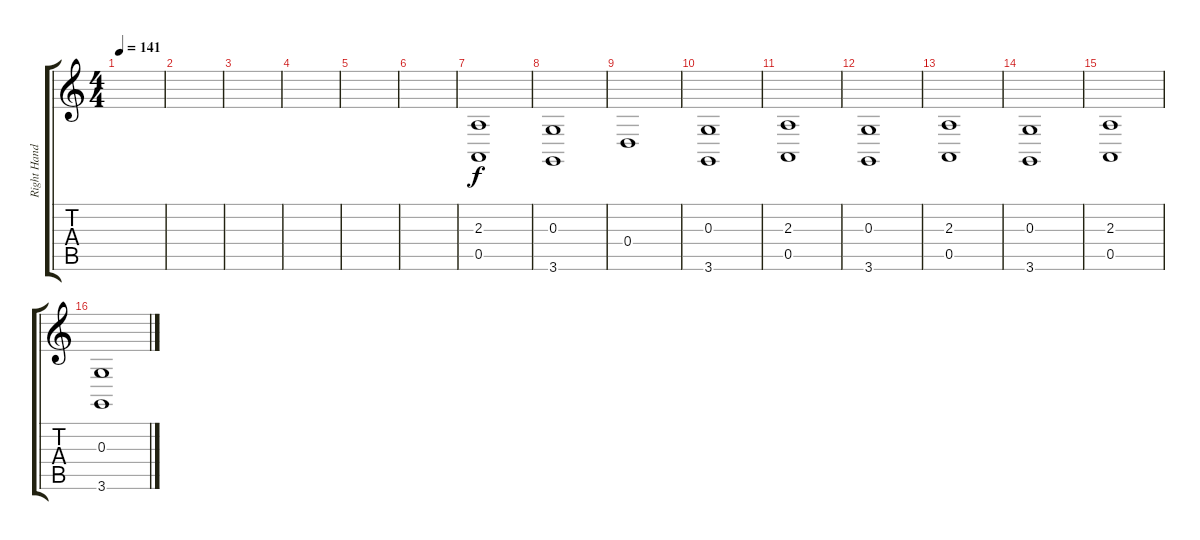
\track ("Right Hand Keyboard" "Right Hand") {instrument stringensemble1}
\staff {score tabs}
\tuning (E4 B3 G3 D3 A2 E2) {hide}
\ts (4 4)
\tempo 141
\clef g2
\ks c
|
|
|
|
|
|
(2.3 0.5).1 |
(0.3 3.6).1 |
0.4.1 |
(0.3 3.6).1 |
(2.3 0.5).1 |
(0.3 3.6).1 |
(2.3 0.5).1 |
(0.3 3.6).1 |
(2.3 0.5).1 |
(0.3 3.6).1
